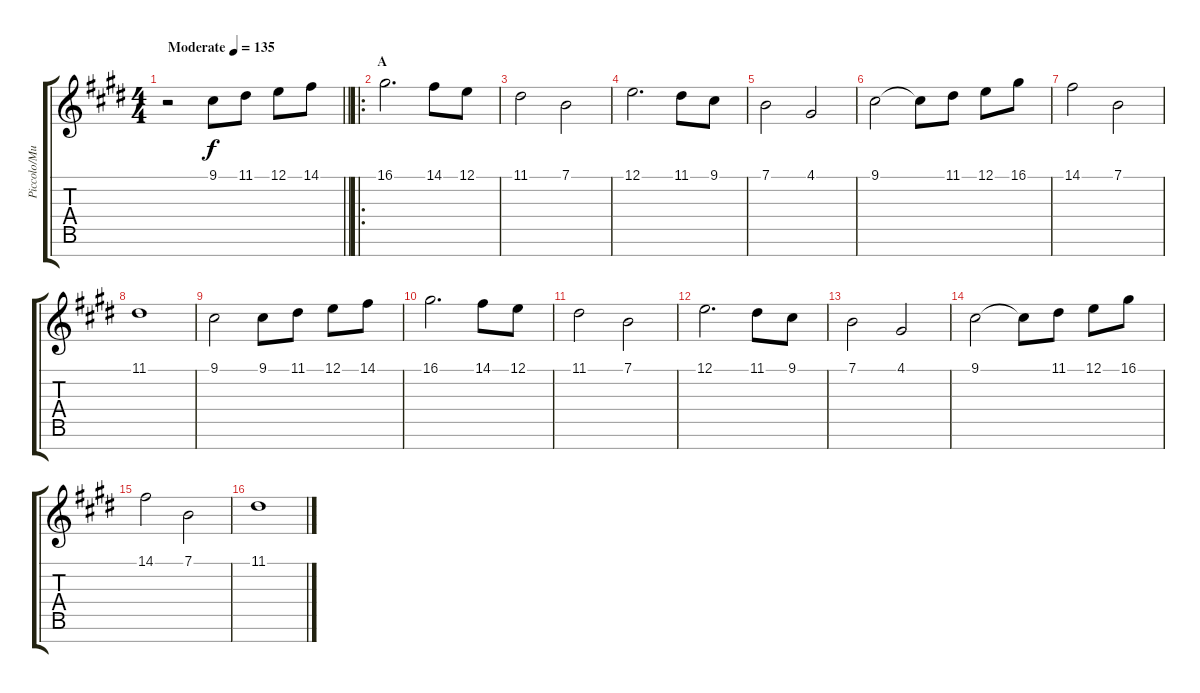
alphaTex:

\track ("Piccolo/Musical Box" "Piccolo/Mu") {instrument piccolo}
\staff {score tabs}
\tuning (E4 B3 G3 D3 A2 E2 B1) {hide}
\ts (4 4)
\tempo (135 "Moderate")
\clef g2
\barLineRight lightlight
\ks e
r.2{dy f instrument piccolo} 9.1.8 11.1.8 12.1.8 14.1.8 |
\ro
\section ("" "A")
16.1.2{d} 14.1.8 12.1.8 |
11.1.2 7.1.2 |
12.1.2{d} 11.1.8 9.1.8 |
7.1.2 4.1.2 |
9.1.2 9.1{t}.8 11.1.8 12.1.8 16.1.8 |
14.1.2 7.1.2 |
11.1.1 |
9.1.2 9.1.8 11.1.8 12.1.8 14.1.8 |
16.1.2{d} 14.1.8 12.1.8 |
11.1.2 7.1.2 |
12.1.2{d} 11.1.8 9.1.8 |
7.1.2 4.1.2 |
9.1.2 9.1{t}.8 11.1.8 12.1.8 16.1.8 |
14.1.2 7.1.2 |
11.1.1
